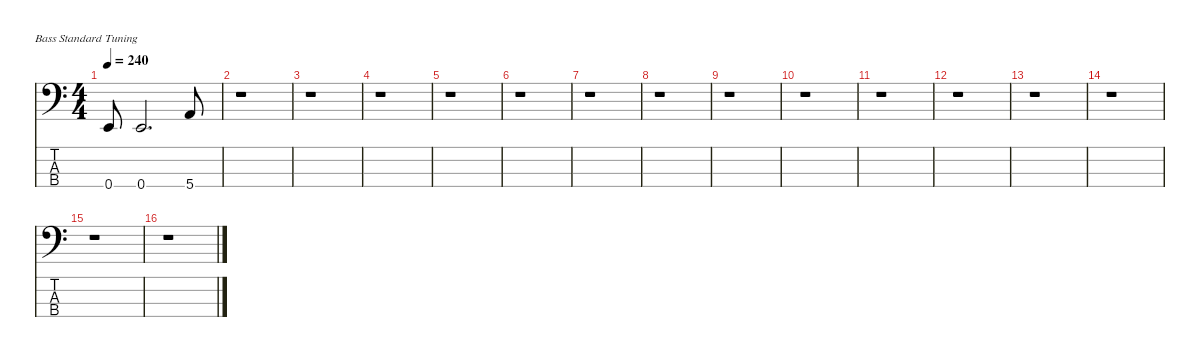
\defaultSystemsLayout 4
\hideDynamics
\bracketExtendMode nobrackets
\singleTrackTrackNamePolicy hidden
\multiTrackTrackNamePolicy hidden
\otherSystemsTrackNameOrientation horizontal
\track ("Bass" "el.bs.") {instrument electricbassfinger}
\staff {score tabs}
\tuning (G2 D2 A1 E1)
\ts (4 4)
\tempo 240
\clef f4
\ks c
0.4{t}.8{dy f} 0.4.2{d} 5.4.8 |
r.1 |
r.1 |
r.1 |
r.1 |
r.1 |
r.1 |
r.1 |
r.1 |
r.1 |
r.1 |
r.1 |
r.1 |
r.1 |
r.1 |
r.1
